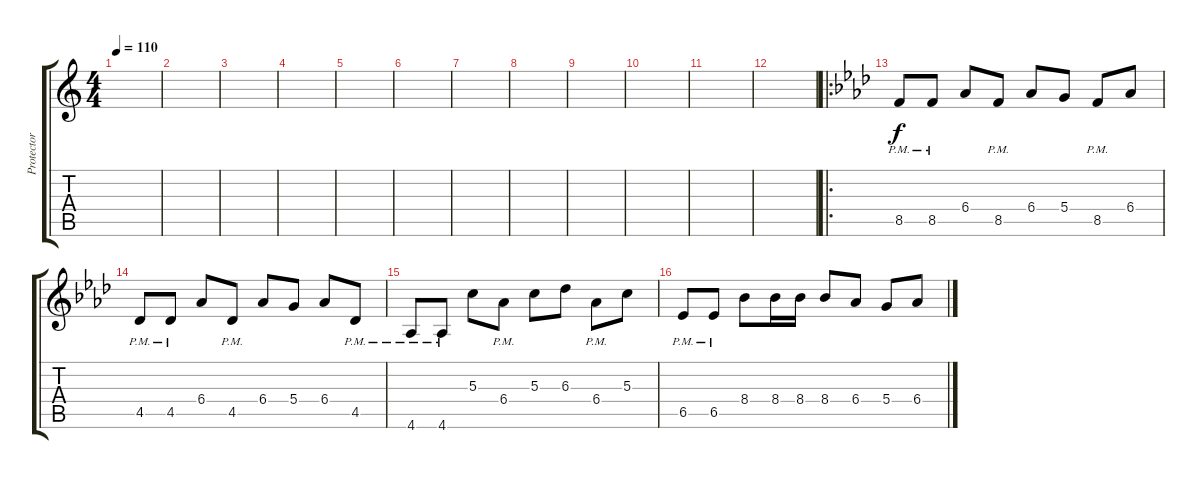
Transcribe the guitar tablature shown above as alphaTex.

\track ("Protector" "Protector") {instrument overdrivenguitar}
\staff {score tabs}
\tuning (E4 B3 G3 D3 A2 E2) {hide}
\ts (4 4)
\tempo 110
\clef g2
\ks c
|
|
|
|
|
|
|
|
|
|
|
|
\ro
\ks fminor
8.5{pm}.8 8.5{pm}.8 6.4.8 8.5{pm}.8 6.4.8 5.4.8 8.5{pm}.8 6.4.8 |
4.5{pm}.8 4.5{pm}.8 6.4.8 4.5{pm}.8 6.4.8 5.4.8 6.4.8 4.5{pm}.8 |
4.6{pm}.8 4.6{pm}.8 5.3.8 6.4{pm}.8 5.3.8 6.3.8 6.4{pm}.8 5.3.8 |
6.5{pm}.8 6.5{pm}.8 8.4.8 8.4.16 8.4.16 8.4.8 6.4.8 5.4.8 6.4.8
